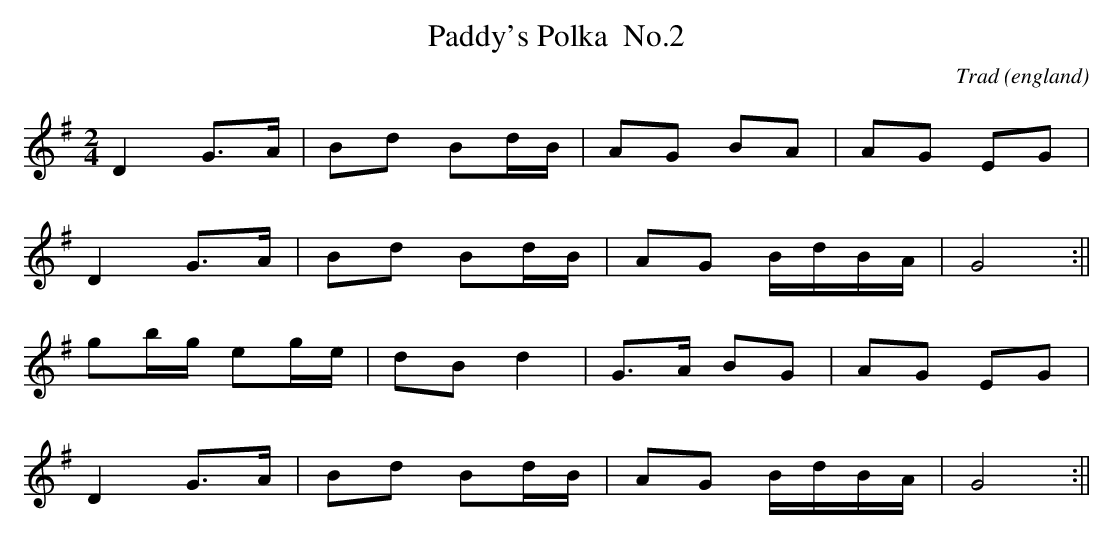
X:1
T:Paddy's Polka  No.2
O:england
M:2/4
L:1/16
C:Trad
K:G
D4 G3A|B2d2 B2dB|A2G2 B2A2|A2G2 E2G2|
D4 G3A|B2d2 B2dB|A2G2 BdBA|G8:||
g2bg e2ge|d2B2 d4|G3A B2G2|A2G2 E2G2|
D4 G3A|B2d2 B2dB|A2G2 BdBA|G8:||
